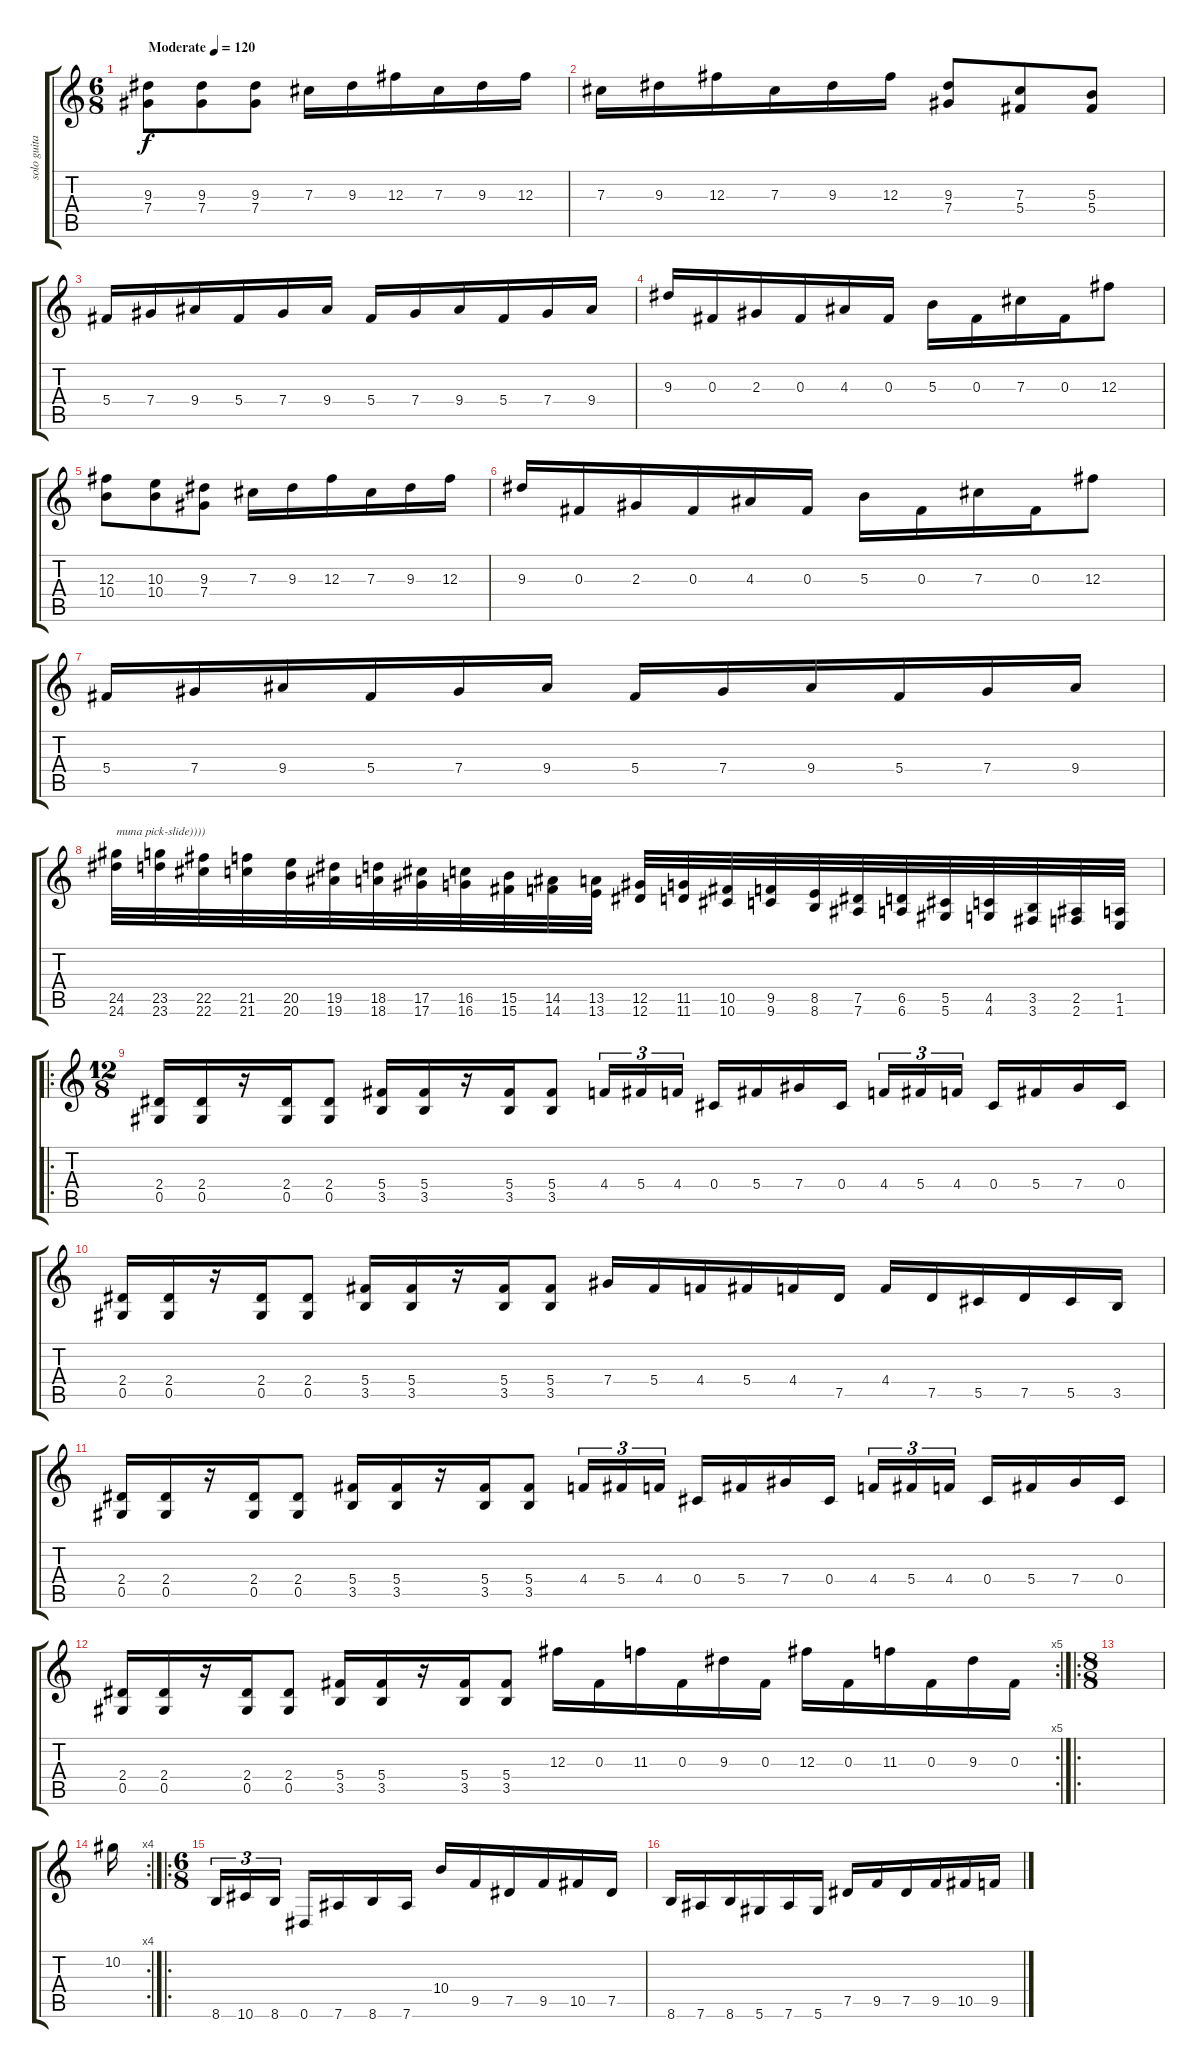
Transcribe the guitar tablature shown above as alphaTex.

\track ("solo guitar" "solo guita") {instrument distortionguitar}
\staff {score tabs}
\tuning (Eb4 Bb3 Gb3 Db3 Ab2 Eb2) {hide}
\ts (6 8)
\tempo (120 "Moderate")
\clef g2
\ks c
(9.3 7.4).8{dy f instrument distortionguitar} (9.3 7.4).8 (9.3 7.4).8 7.3.16 9.3.16 12.3.16 7.3.16 9.3.16 12.3.16 |
7.3.16 9.3.16 12.3.16 7.3.16 9.3.16 12.3.16 (9.3 7.4).8 (7.3 5.4).8 (5.3 5.4).8 |
5.4.16 7.4.16 9.4.16 5.4.16 7.4.16 9.4.16 5.4.16 7.4.16 9.4.16 5.4.16 7.4.16 9.4.16 |
9.3.16 0.3.16 2.3.16 0.3.16 4.3.16 0.3.16 5.3.16 0.3.16 7.3.16 0.3.16 12.3.8 |
(12.3 10.4).8 (10.3 10.4).8 (9.3 7.4).8 7.3.16 9.3.16 12.3.16 7.3.16 9.3.16 12.3.16 |
9.3.16 0.3.16 2.3.16 0.3.16 4.3.16 0.3.16 5.3.16 0.3.16 7.3.16 0.3.16 12.3.8 |
5.4.16 7.4.16 9.4.16 5.4.16 7.4.16 9.4.16 5.4.16 7.4.16 9.4.16 5.4.16 7.4.16 9.4.16 |
(24.5 24.6).32{txt "типа pick-slide))))"} (23.5 23.6).32 (22.5 22.6).32 (21.5 21.6).32 (20.5 20.6).32 (19.5 19.6).32 (18.5 18.6).32 (17.5 17.6).32 (16.5 16.6).32 (15.5 15.6).32 (14.5 14.6).32 (13.5 13.6).32 (12.5 12.6).32 (11.5 11.6).32 (10.5 10.6).32 (9.5 9.6).32 (8.5 8.6).32 (7.5 7.6).32 (6.5 6.6).32 (5.5 5.6).32 (4.5 4.6).32 (3.5 3.6).32 (2.5 2.6).32 (1.5 1.6).32 |
\ro
\ts (12 8)
(2.4 0.5).16 (2.4 0.5).16 r.16 (2.4 0.5).16 (2.4 0.5).8 (5.4 3.5).16 (5.4 3.5).16 r.16 (5.4 3.5).16 (5.4 3.5).8 4.4.16{tu (3 2)} 5.4.16{tu (3 2)} 4.4.16{tu (3 2) beam splitsecondary} 0.4.16 5.4.16 7.4.16 0.4.16 4.4.16{tu (3 2)} 5.4.16{tu (3 2)} 4.4.16{tu (3 2) beam splitsecondary} 0.4.16 5.4.16 7.4.16 0.4.16 |
(2.4 0.5).16 (2.4 0.5).16 r.16 (2.4 0.5).16 (2.4 0.5).8 (5.4 3.5).16 (5.4 3.5).16 r.16 (5.4 3.5).16 (5.4 3.5).8 7.4.16 5.4.16 4.4.16 5.4.16 4.4.16 7.5.16 4.4.16 7.5.16 5.5.16 7.5.16 5.5.16 3.5.16 |
(2.4 0.5).16 (2.4 0.5).16 r.16 (2.4 0.5).16 (2.4 0.5).8 (5.4 3.5).16 (5.4 3.5).16 r.16 (5.4 3.5).16 (5.4 3.5).8 4.4.16{tu (3 2)} 5.4.16{tu (3 2)} 4.4.16{tu (3 2) beam splitsecondary} 0.4.16 5.4.16 7.4.16 0.4.16 4.4.16{tu (3 2)} 5.4.16{tu (3 2)} 4.4.16{tu (3 2) beam splitsecondary} 0.4.16 5.4.16 7.4.16 0.4.16 |
\rc 5
(2.4 0.5).16 (2.4 0.5).16 r.16 (2.4 0.5).16 (2.4 0.5).8 (5.4 3.5).16 (5.4 3.5).16 r.16 (5.4 3.5).16 (5.4 3.5).8 12.3.16 0.3.16 11.3.16 0.3.16 9.3.16 0.3.16 12.3.16 0.3.16 11.3.16 0.3.16 9.3.16 0.3.16 |
\ro
\ts (8 8)
|
\rc 4
10.2.16 |
\ro
\ts (6 8)
8.6.16{tu (3 2)} 10.6.16{tu (3 2)} 8.6.16{tu (3 2) beam splitsecondary} 0.6.16 7.6.16 8.6.16 7.6.16 10.4.16 9.5.16 7.5.16 9.5.16 10.5.16 7.5.16 |
8.6.16 7.6.16 8.6.16 5.6.16 7.6.16 5.6.16 7.5.16 9.5.16 7.5.16 9.5.16 10.5.16 9.5.16
